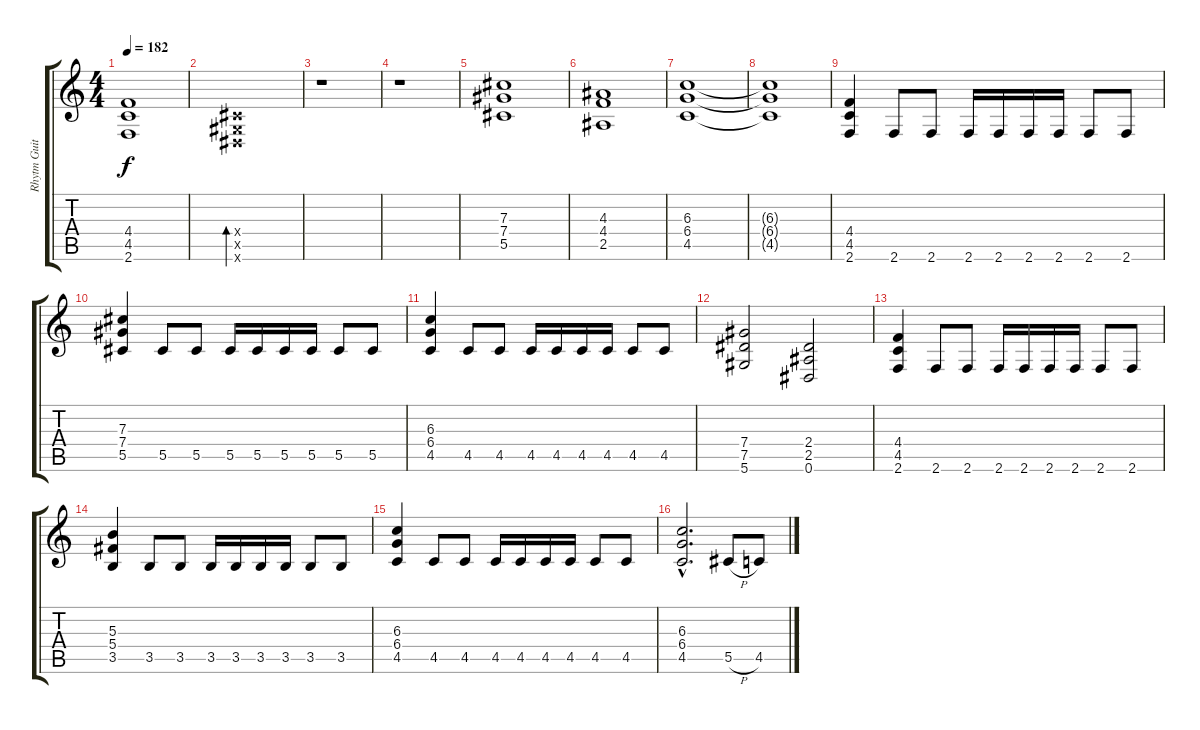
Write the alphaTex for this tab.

\track ("Rhytm Guitar" "Rhytm Guit") {instrument distortionguitar}
\staff {score tabs}
\tuning (Eb4 Bb3 Gb3 Db3 Ab2 Eb2) {hide}
\ts (4 4)
\tempo 182
\clef g2
\ks c
(4.4 4.5 2.6).1{dy f} |
(0.4{x} 0.5{x} 0.6{x}).1{bd 480} |
r.1 |
r.1 |
(7.3 7.4 5.5).1 |
(4.3 4.4 2.5).1 |
(6.3 6.4 4.5).1 |
(6.3{t} 6.4{t} 4.5{t}).1 |
(4.4 4.5 2.6).4 2.6.8 2.6.8 2.6.16 2.6.16 2.6.16 2.6.16 2.6.8 2.6.8 |
(7.3 7.4 5.5).4 5.5.8 5.5.8 5.5.16 5.5.16 5.5.16 5.5.16 5.5.8 5.5.8 |
(6.3 6.4 4.5).4 4.5.8 4.5.8 4.5.16 4.5.16 4.5.16 4.5.16 4.5.8 4.5.8 |
(7.4 7.5 5.6).2 (2.4 2.5 0.6).2 |
(4.4 4.5 2.6).4 2.6.8 2.6.8 2.6.16 2.6.16 2.6.16 2.6.16 2.6.8 2.6.8 |
(5.3 5.4 3.5).4 3.5.8 3.5.8 3.5.16 3.5.16 3.5.16 3.5.16 3.5.8 3.5.8 |
(6.3 6.4 4.5).4 4.5.8 4.5.8 4.5.16 4.5.16 4.5.16 4.5.16 4.5.8 4.5.8 |
(6.3{hac} 6.4{hac} 4.5{hac}).2{d} 5.5{h}.8 4.5.8
